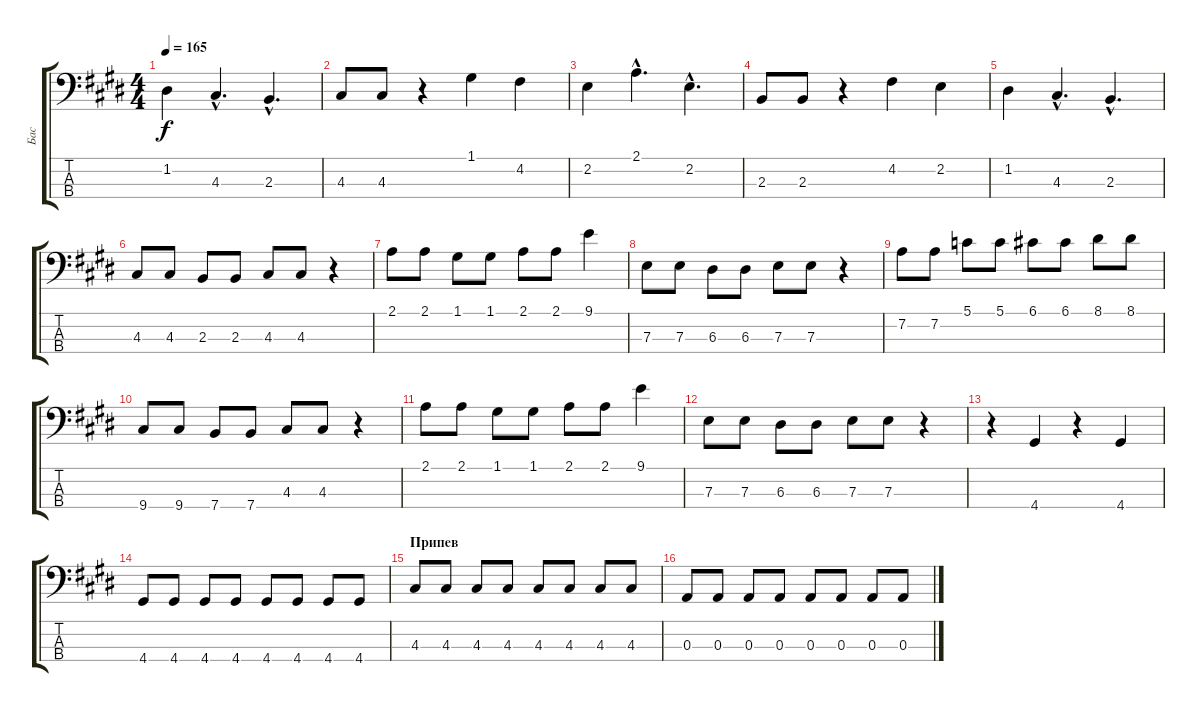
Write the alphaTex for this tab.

\track ("Бас" "Бас") {instrument electricbassfinger}
\staff {score tabs}
\tuning (G2 D2 A1 E1) {hide}
\ts (4 4)
\tempo 165
\clef f4
\ks e
1.2.4{dy f} 4.3{hac}.4{d} 2.3{hac}.4{d} |
4.3.8 4.3.8 r.4 1.1.4 4.2.4 |
2.2.4 2.1{hac}.4{d} 2.2{hac}.4{d} |
2.3.8 2.3.8 r.4 4.2.4 2.2.4 |
1.2.4 4.3{hac}.4{d} 2.3{hac}.4{d} |
4.3.8 4.3.8 2.3.8 2.3.8 4.3.8 4.3.8 r.4 |
2.1.8 2.1.8 1.1.8 1.1.8 2.1.8 2.1.8 9.1.4 |
7.3.8 7.3.8 6.3.8 6.3.8 7.3.8 7.3.8 r.4 |
7.2.8 7.2.8 5.1.8 5.1.8 6.1.8 6.1.8 8.1.8 8.1.8 |
9.4.8 9.4.8 7.4.8 7.4.8 4.3.8 4.3.8 r.4 |
2.1.8 2.1.8 1.1.8 1.1.8 2.1.8 2.1.8 9.1.4 |
7.3.8 7.3.8 6.3.8 6.3.8 7.3.8 7.3.8 r.4 |
r.4 4.4.4 r.4 4.4.4 |
4.4.8 4.4.8 4.4.8 4.4.8 4.4.8 4.4.8 4.4.8 4.4.8 |
\section ("" "Припев")
4.3.8 4.3.8 4.3.8 4.3.8 4.3.8 4.3.8 4.3.8 4.3.8 |
0.3.8 0.3.8 0.3.8 0.3.8 0.3.8 0.3.8 0.3.8 0.3.8
